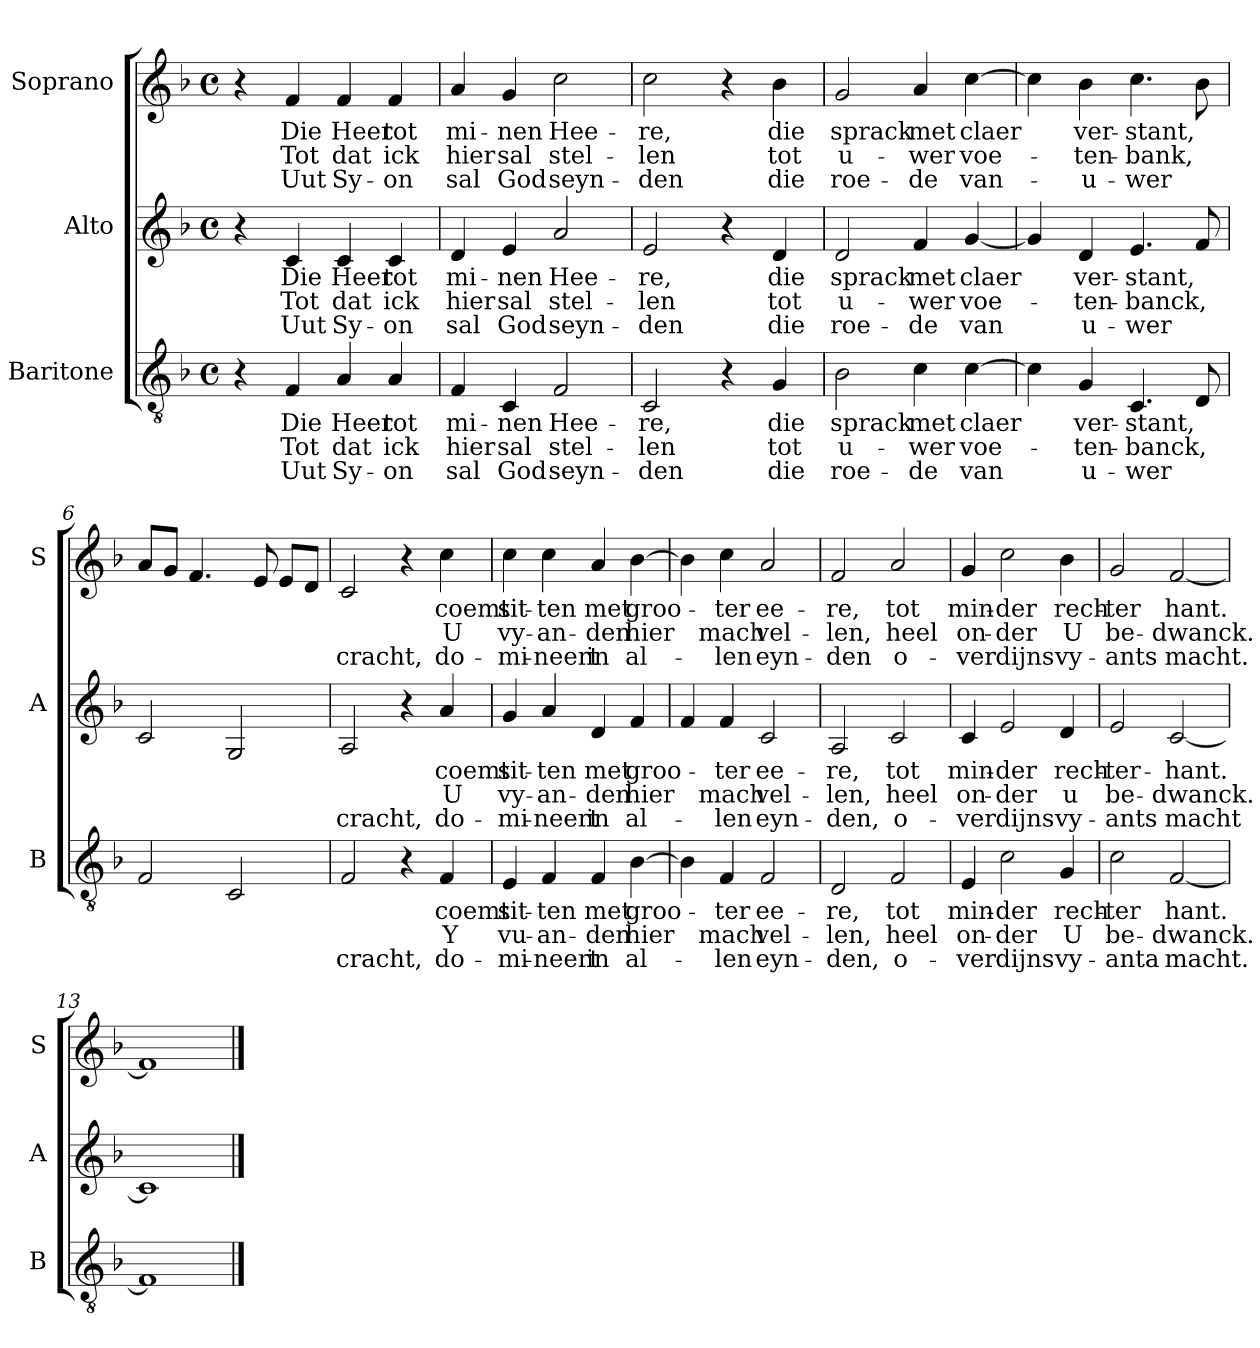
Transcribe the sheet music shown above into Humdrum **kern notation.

**kern	**text	**text	**text	**kern	**text	**text	**text	**kern	**text	**text	**text
*part3	*part3	*part3	*part3	*part2	*part2	*part2	*part2	*part1	*part1	*part1	*part1
*staff3	*staff3	*staff3	*staff3	*staff2	*staff2	*staff2	*staff2	*staff1	*staff1	*staff1	*staff1
*I"Baritone	*	*	*	*I"Alto	*	*	*	*I"Soprano	*	*	*
*I'B	*	*	*	*I'A	*	*	*	*I'S	*	*	*
*clefGv2	*	*	*	*clefG2	*	*	*	*clefG2	*	*	*
*k[b-]	*	*	*	*k[b-]	*	*	*	*k[b-]	*	*	*
*F:	*	*	*	*F:	*	*	*	*F:	*	*	*
*M4/4	*	*	*	*M4/4	*	*	*	*M4/4	*	*	*
*met(c)	*	*	*	*met(c)	*	*	*	*met(c)	*	*	*
=1	=1	=1	=1	=1	=1	=1	=1	=1	=1	=1	=1
4r	.	.	.	4r	.	.	.	4r	.	.	.
!	!LO:LY:b	!LO:LY:b	!LO:LY:b	!	!LO:LY:b	!LO:LY:b	!LO:LY:b	!	!LO:LY:b	!LO:LY:b	!LO:LY:b
4F/	Die	Tot	Uut	4c/	Die	Tot	Uut	4f/	Die	Tot	Uut
!	!LO:LY:b	!LO:LY:b	!LO:LY:b	!	!LO:LY:b	!LO:LY:b	!LO:LY:b	!	!LO:LY:b	!LO:LY:b	!LO:LY:b
4A/	Heer	dat	Sy-	4c/	Heer	dat	Sy-	4f/	Heer	dat	Sy-
!	!LO:LY:b	!LO:LY:b	!LO:LY:b	!	!LO:LY:b	!LO:LY:b	!LO:LY:b	!	!LO:LY:b	!LO:LY:b	!LO:LY:b
4A/	tot	ick	-on	4c/	tot	ick	-on	4f/	tot	ick	-on
=2	=2	=2	=2	=2	=2	=2	=2	=2	=2	=2	=2
!	!LO:LY:b	!LO:LY:b	!LO:LY:b	!	!LO:LY:b	!LO:LY:b	!LO:LY:b	!	!LO:LY:b	!LO:LY:b	!LO:LY:b
4F/	mi-	hier	sal	4d/	mi-	hier	sal	4a/	mi-	hier	sal
!	!LO:LY:b	!LO:LY:b	!LO:LY:b	!	!LO:LY:b	!LO:LY:b	!LO:LY:b	!	!LO:LY:b	!LO:LY:b	!LO:LY:b
4C/	-nen	sal	God	4e/	-nen	sal	God	4g/	-nen	sal	God
!	!LO:LY:b	!LO:LY:b	!LO:LY:b	!	!LO:LY:b	!LO:LY:b	!LO:LY:b	!	!LO:LY:b	!LO:LY:b	!LO:LY:b
2F/	Hee-	stel-	seyn-	2a/	Hee-	stel-	seyn-	2cc\	Hee-	stel-	seyn-
=3	=3	=3	=3	=3	=3	=3	=3	=3	=3	=3	=3
!	!LO:LY:b	!LO:LY:b	!LO:LY:b	!	!LO:LY:b	!LO:LY:b	!LO:LY:b	!	!LO:LY:b	!LO:LY:b	!LO:LY:b
2C/	-re,	-len	-den	2e/	-re,	-len	-den	2cc\	-re,	-len	-den
4r	.	.	.	4r	.	.	.	4r	.	.	.
!	!LO:LY:b	!LO:LY:b	!LO:LY:b	!	!LO:LY:b	!LO:LY:b	!LO:LY:b	!	!LO:LY:b	!LO:LY:b	!LO:LY:b
4G/	die	tot	die	4d/	die	tot	die	4b-\	die	tot	die
=4	=4	=4	=4	=4	=4	=4	=4	=4	=4	=4	=4
!	!LO:LY:b	!LO:LY:b	!LO:LY:b	!	!LO:LY:b	!LO:LY:b	!LO:LY:b	!	!LO:LY:b	!LO:LY:b	!LO:LY:b
2B-\	sprack	u-	roe-	2d/	sprack	u-	roe-	2g/	sprack	u-	roe-
!	!LO:LY:b	!LO:LY:b	!LO:LY:b	!	!LO:LY:b	!LO:LY:b	!LO:LY:b	!	!LO:LY:b	!LO:LY:b	!LO:LY:b
4c\	met	-wer	-de	4f/	met	-wer	-de	4a/	met	-wer	-de
!	!LO:LY:b	!LO:LY:b	!LO:LY:b	!	!LO:LY:b	!LO:LY:b	!LO:LY:b	!	!LO:LY:b	!LO:LY:b	!LO:LY:b
[4c\	claer	voe-	van	[4g/	claer	voe-	van	[4cc\	claer	voe-	van-
!!LO:LB:g=z
=5	=5	=5	=5	=5	=5	=5	=5	=5	=5	=5	=5
4c\]	.	.	.	4g/]	.	.	.	4cc\]	.	.	.
!	!LO:LY:b	!LO:LY:b	!LO:LY:b	!	!LO:LY:b	!LO:LY:b	!LO:LY:b	!	!LO:LY:b	!LO:LY:b	!LO:LY:b
4G/	ver-	-ten-	u-	4d/	ver-	-ten-	u-	4b-\	ver-	-ten-	-u-
!	!LO:LY:b	!LO:LY:b	!LO:LY:b	!	!LO:LY:b	!LO:LY:b	!LO:LY:b	!	!LO:LY:b	!LO:LY:b	!LO:LY:b
4.C/	-stant,	-banck,	-wer	4.e/	-stant,	-banck,	-wer	4.cc\	-stant,	-bank,	-wer
8D/	.	.	.	8f/	.	.	.	8b-\	.	.	.
=6	=6	=6	=6	=6	=6	=6	=6	=6	=6	=6	=6
2F/	.	.	.	2c/	.	.	.	8a/L	.	.	.
.	.	.	.	.	.	.	.	8g/J	.	.	.
.	.	.	.	.	.	.	.	4.f/	.	.	.
2C/	.	.	.	2G/	.	.	.	.	.	.	.
.	.	.	.	.	.	.	.	8e/	.	.	.
.	.	.	.	.	.	.	.	8e/L	.	.	.
.	.	.	.	.	.	.	.	8d/J	.	.	.
=7	=7	=7	=7	=7	=7	=7	=7	=7	=7	=7	=7
!	!	!	!LO:LY:b	!	!	!	!LO:LY:b	!	!	!	!LO:LY:b
2F/	.	.	cracht,	2A/	.	.	cracht,	2c/	.	.	cracht,
4r	.	.	.	4r	.	.	.	4r	.	.	.
!	!LO:LY:b	!LO:LY:b	!LO:LY:b	!	!LO:LY:b	!LO:LY:b	!LO:LY:b	!	!LO:LY:b	!LO:LY:b	!LO:LY:b
4F/	coemt	Y	do-	4a/	coemt	U	do-	4cc\	coemt	U	do-
=8	=8	=8	=8	=8	=8	=8	=8	=8	=8	=8	=8
!	!LO:LY:b	!LO:LY:b	!LO:LY:b	!	!LO:LY:b	!LO:LY:b	!LO:LY:b	!	!LO:LY:b	!LO:LY:b	!LO:LY:b
4E/	sit-	vu-	-mi-	4g/	sit-	vy-	-mi-	4cc\	sit-	vy-	-mi-
!	!LO:LY:b	!LO:LY:b	!LO:LY:b	!	!LO:LY:b	!LO:LY:b	!LO:LY:b	!	!LO:LY:b	!LO:LY:b	!LO:LY:b
4F/	-ten	-an-	-neert	4a/	-ten	-an-	-neert	4cc\	-ten	-an-	-neert
!	!LO:LY:b	!LO:LY:b	!LO:LY:b	!	!LO:LY:b	!LO:LY:b	!LO:LY:b	!	!LO:LY:b	!LO:LY:b	!LO:LY:b
4F/	met	-den	in	4d/	met	-den	in	4a/	met	-den	in
!	!LO:LY:b	!LO:LY:b	!LO:LY:b	!	!LO:LY:b	!LO:LY:b	!LO:LY:b	!	!LO:LY:b	!LO:LY:b	!LO:LY:b
[4B-\	groo-	hier	al-	4f/	groo-	hier	al-	[4b-\	groo-	hier	al-
!!LO:PB:g=z
=9	=9	=9	=9	=9	=9	=9	=9	=9	=9	=9	=9
4B-\]	.	.	.	4f/	.	.	.	4b-\]	.	.	.
!	!LO:LY:b	!LO:LY:b	!LO:LY:b	!	!LO:LY:b	!LO:LY:b	!LO:LY:b	!	!LO:LY:b	!LO:LY:b	!LO:LY:b
4F/	-ter	mach	-len	4f/	-ter	mach	-len	4cc\	-ter	mach	-len
!	!LO:LY:b	!LO:LY:b	!LO:LY:b	!	!LO:LY:b	!LO:LY:b	!LO:LY:b	!	!LO:LY:b	!LO:LY:b	!LO:LY:b
2F/	ee-	vel-	eyn-	2c/	ee-	vel-	eyn-	2a/	ee-	vel-	eyn-
=10	=10	=10	=10	=10	=10	=10	=10	=10	=10	=10	=10
!	!LO:LY:b	!LO:LY:b	!LO:LY:b	!	!LO:LY:b	!LO:LY:b	!LO:LY:b	!	!LO:LY:b	!LO:LY:b	!LO:LY:b
2D/	-re,	-len,	-den,	2A/	-re,	-len,	-den,	2f/	-re,	-len,	-den
!	!LO:LY:b	!LO:LY:b	!LO:LY:b	!	!LO:LY:b	!LO:LY:b	!LO:LY:b	!	!LO:LY:b	!LO:LY:b	!LO:LY:b
2F/	tot	heel	o-	2c/	tot	heel	o-	2a/	tot	heel	o-
=11	=11	=11	=11	=11	=11	=11	=11	=11	=11	=11	=11
!	!LO:LY:b	!LO:LY:b	!LO:LY:b	!	!LO:LY:b	!LO:LY:b	!LO:LY:b	!	!LO:LY:b	!LO:LY:b	!LO:LY:b
4E/	min-	on-	-ver	4c/	min-	on-	-ver	4g/	min-	on-	-ver
!	!LO:LY:b	!LO:LY:b	!LO:LY:b	!	!LO:LY:b	!LO:LY:b	!LO:LY:b	!	!LO:LY:b	!LO:LY:b	!LO:LY:b
2c\	-der	-der	dijns	2e/	-der	-der	dijns	2cc\	-der	-der	dijns
!	!LO:LY:b	!LO:LY:b	!LO:LY:b	!	!LO:LY:b	!LO:LY:b	!LO:LY:b	!	!LO:LY:b	!LO:LY:b	!LO:LY:b
4G/	rech-	U	vy-	4d/	rech-	u	vy-	4b-\	rech-	U	vy-
=12	=12	=12	=12	=12	=12	=12	=12	=12	=12	=12	=12
!	!LO:LY:b	!LO:LY:b	!LO:LY:b	!	!LO:LY:b	!LO:LY:b	!LO:LY:b	!	!LO:LY:b	!LO:LY:b	!LO:LY:b
2c\	-ter	be-	-anta	2e/	-ter-	be-	-ants	2g/	-ter	be-	-ants
!	!LO:LY:b	!LO:LY:b	!LO:LY:b	!	!LO:LY:b	!LO:LY:b	!LO:LY:b	!	!LO:LY:b	!LO:LY:b	!LO:LY:b
[2F/	hant.	-dwanck.	macht.	[2c/	-hant.	-dwanck.	macht	[2f/	hant.	-dwanck.	macht.
=13	=13	=13	=13	=13	=13	=13	=13	=13	=13	=13	=13
1F]	.	.	.	1c]	.	.	.	1f]	.	.	.
==	==	==	==	==	==	==	==	==	==	==	==
*-	*-	*-	*-	*-	*-	*-	*-	*-	*-	*-	*-
